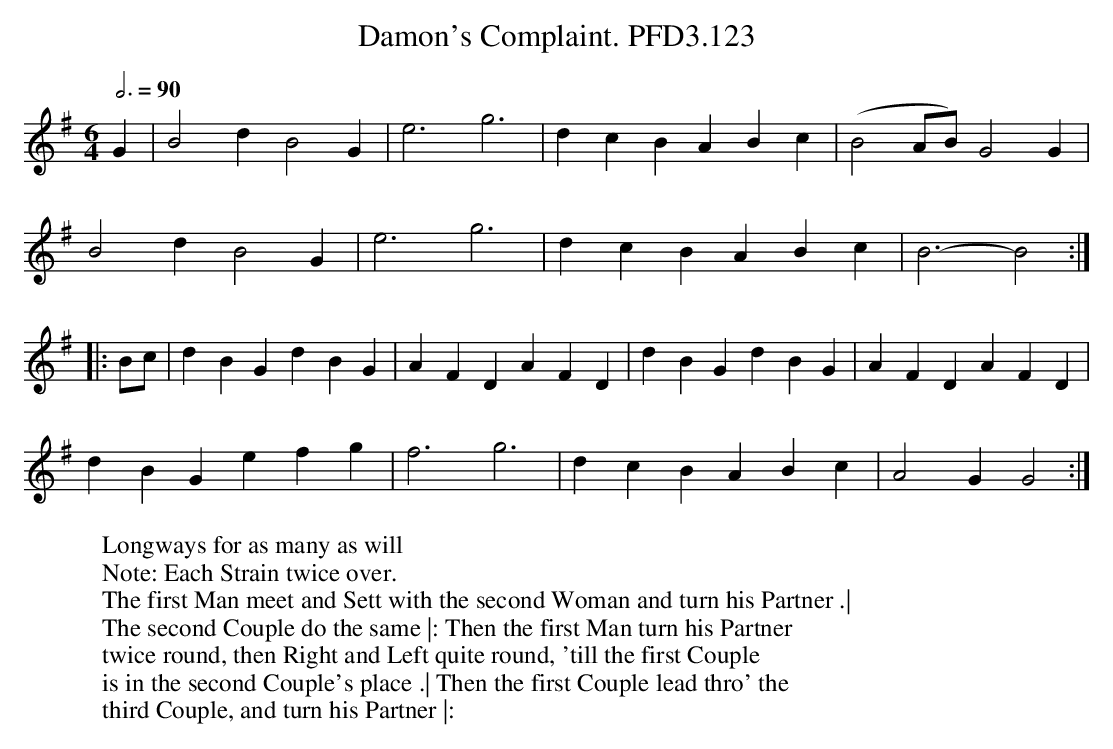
X:1
T:Damon's Complaint. PFD3.123
M:6/4
L:1/4
W:Longways for as many as will
W:Note: Each Strain twice over.
W:The first Man meet and Sett with the second Woman and turn his Partner .|
W:The second Couple do the same |: Then the first Man turn his Partner
W:twice round, then Right and Left quite round, 'till the first Couple
W:is in the second Couple's place .| Then the first Couple lead thro' the
W:third Couple, and turn his Partner |:
Q:3/4=90
K:G
G | B2d B2G | e3 g3 | dcB ABc | (B2A/B/) G2G |
B2d B2G | e3 g3 | dcB ABc | B3- B2 :|
|: B/c/ | dBG dBG | AFD AFD | dBG dBG | AFD AFD |
dBG efg | f3 g3 | dcB ABc | A2G G2 :|
